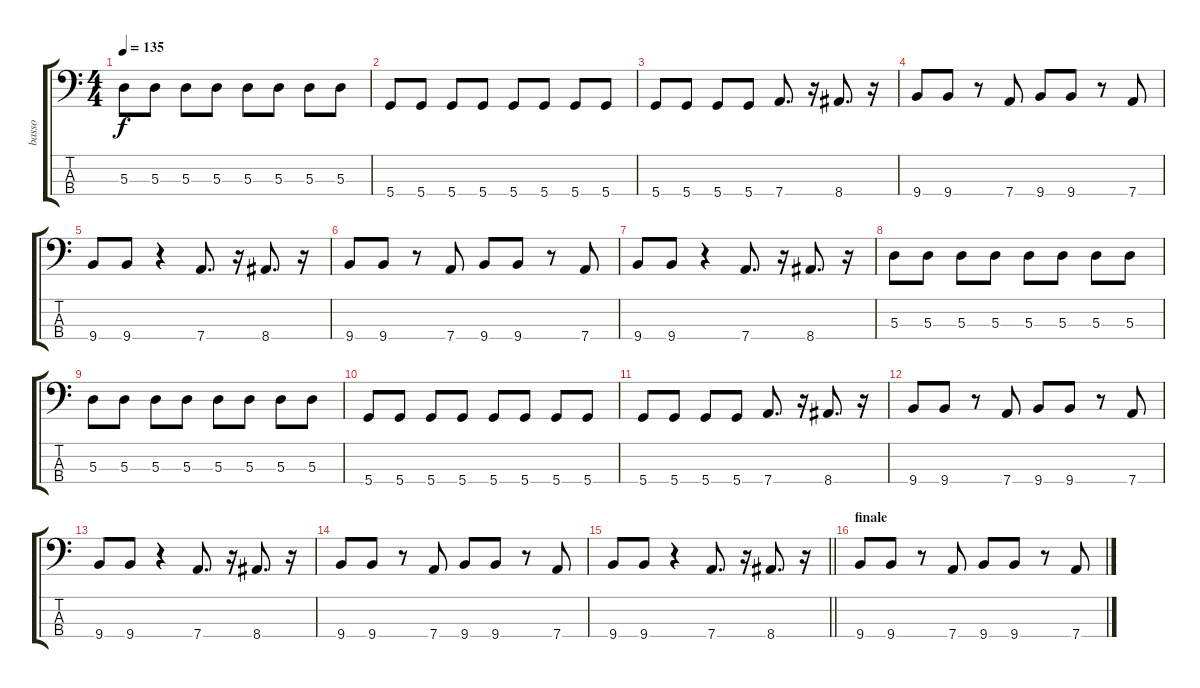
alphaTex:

\track ("basso" "basso") {instrument electricbassfinger}
\staff {score tabs}
\tuning (G2 D2 A1 D1) {hide}
\ts (4 4)
\tempo 135
\clef f4
\ks c
5.3.8{dy f} 5.3.8 5.3.8 5.3.8 5.3.8 5.3.8 5.3.8 5.3.8 |
5.4.8 5.4.8 5.4.8 5.4.8 5.4.8 5.4.8 5.4.8 5.4.8 |
5.4.8 5.4.8 5.4.8 5.4.8 7.4.8{d} r.16 8.4.8{d} r.16 |
9.4.8 9.4.8 r.8 7.4.8 9.4.8 9.4.8 r.8 7.4.8 |
9.4.8 9.4.8 r.4 7.4.8{d} r.16 8.4.8{d} r.16 |
9.4.8 9.4.8 r.8 7.4.8 9.4.8 9.4.8 r.8 7.4.8 |
9.4.8 9.4.8 r.4 7.4.8{d} r.16 8.4.8{d} r.16 |
5.3.8 5.3.8 5.3.8 5.3.8 5.3.8 5.3.8 5.3.8 5.3.8 |
5.3.8 5.3.8 5.3.8 5.3.8 5.3.8 5.3.8 5.3.8 5.3.8 |
5.4.8 5.4.8 5.4.8 5.4.8 5.4.8 5.4.8 5.4.8 5.4.8 |
5.4.8 5.4.8 5.4.8 5.4.8 7.4.8{d} r.16 8.4.8{d} r.16 |
9.4.8 9.4.8 r.8 7.4.8 9.4.8 9.4.8 r.8 7.4.8 |
9.4.8 9.4.8 r.4 7.4.8{d} r.16 8.4.8{d} r.16 |
9.4.8 9.4.8 r.8 7.4.8 9.4.8 9.4.8 r.8 7.4.8 |
\barLineRight lightlight
9.4.8 9.4.8 r.4 7.4.8{d} r.16 8.4.8{d} r.16 |
\section ("" "finale")
9.4.8 9.4.8 r.8 7.4.8 9.4.8 9.4.8 r.8 7.4.8
